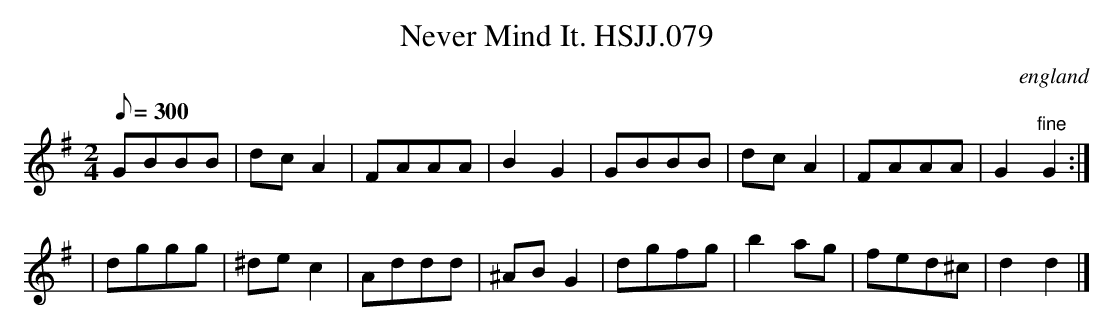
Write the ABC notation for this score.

X:1
T:Never Mind It. HSJJ.079
O:england
M:2/4
L:1/8
Q:300
K:G
GBBB|dcA2|FAAA|B2G2|GBBB|dcA2|FAAA|G2"fine"G2:|
|dggg|^dec2|Addd|^ABG2|dgfg|b2ag|fed^c|d2d2|]
